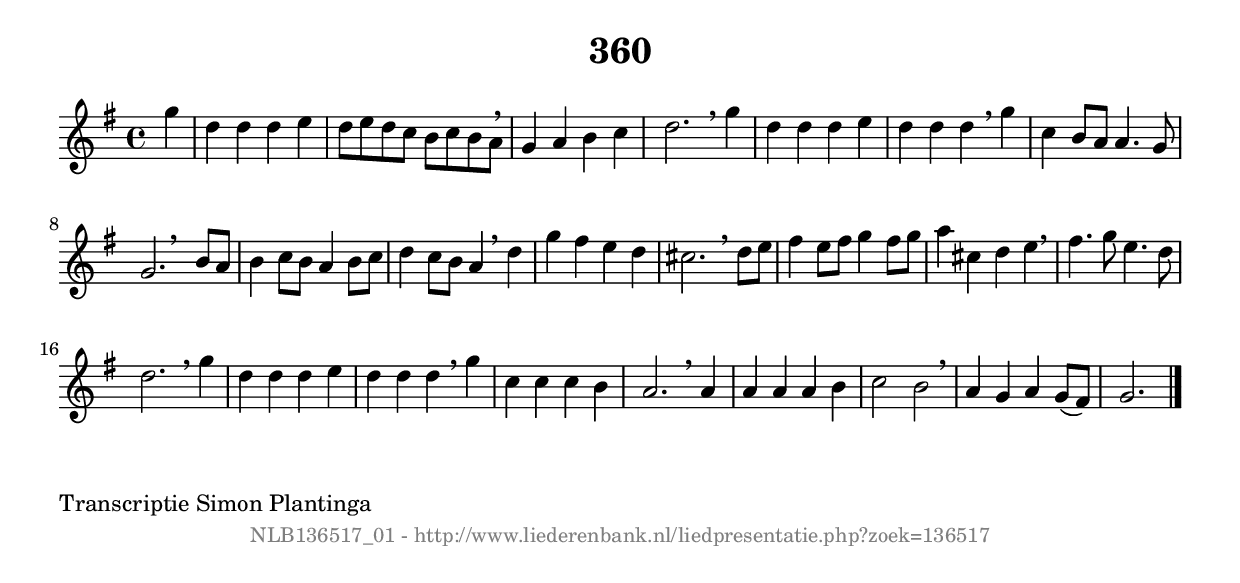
%
% produced by wce2krn 1.64 (7 June 2014)
%
\version"2.16"
#(append! paper-alist '(("long" . (cons (* 210 mm) (* 2000 mm)))))
#(set-default-paper-size "long")
sb = {\breathe}
mBreak = {\breathe }
bBreak = {\breathe }
x = {\once\override NoteHead #'style = #'cross }
gl=\glissando
itime={\override Staff.TimeSignature #'stencil = ##f }
ficta = {\once\set suggestAccidentals = ##t}
fine = {\once\override Score.RehearsalMark #'self-alignment-X = #1 \mark \markup {\italic{Fine}}}
dc = {\once\override Score.RehearsalMark #'self-alignment-X = #1 \mark \markup {\italic{D.C.}}}
dcf = {\once\override Score.RehearsalMark #'self-alignment-X = #1 \mark \markup {\italic{D.C. al Fine}}}
dcc = {\once\override Score.RehearsalMark #'self-alignment-X = #1 \mark \markup {\italic{D.C. al Coda}}}
ds = {\once\override Score.RehearsalMark #'self-alignment-X = #1 \mark \markup {\italic{D.S.}}}
dsf = {\once\override Score.RehearsalMark #'self-alignment-X = #1 \mark \markup {\italic{D.S. al Fine}}}
dsc = {\once\override Score.RehearsalMark #'self-alignment-X = #1 \mark \markup {\italic{D.S. al Coda}}}
pv = {\set Score.repeatCommands = #'((volta "1"))}
sv = {\set Score.repeatCommands = #'((volta "2"))}
tv = {\set Score.repeatCommands = #'((volta "3"))}
qv = {\set Score.repeatCommands = #'((volta "4"))}
xv = {\set Score.repeatCommands = #'((volta #f))}
\header{ tagline = ""
title = "360"
}
\score {{
\key g \major
\relative g'
{
\set melismaBusyProperties = #'()
\partial 32*8
\time 4/4
\tempo 4=120
\override Score.MetronomeMark #'transparent = ##t
\override Score.RehearsalMark #'break-visibility = #(vector #t #t #f)
g'4 | d4 d4 d4 e4 | d8 e8 d8 c8 b8 c8 b8 a8 \sb | g4 a4 b4 c4 | d2. \mBreak
g4 | d4 d4 d4 e4 | d4 d4 d4 \sb g4 | c,4 b8 a8 a4. g8 | g2. \bar ":|:" \bBreak
b8 a8 | b4 c8 b8 a4 b8 c8 | d4 c8 b8 a4 \sb d4 | g4 fis4 e4 d4 | cis2. \mBreak
d8 e8 | fis4 e8 fis8 g4 fis8 g8 | a4 cis,4 d4 e4 \sb | fis4. g8 e4. d8 | d2. \mBreak
g4 | d4 d4 d4 e4 | d4 d4 d4 \sb g4 | c,4 c4 c4 b4 | a2. \mBreak
a4 | a4 a4 a4 b4 | c2 b2 \sb | a4 g4 a4 g8( fis8) | g2. \bar "|."
 }}
 \midi { }
 \layout {
            indent = 0.0\cm
}
}
\markup { \wordwrap-string #" 
Transcriptie Simon Plantinga
"}
\markup { \vspace #0 } \markup { \with-color #grey \fill-line { \center-column { \smaller "NLB136517_01 - http://www.liederenbank.nl/liedpresentatie.php?zoek=136517" } } }
